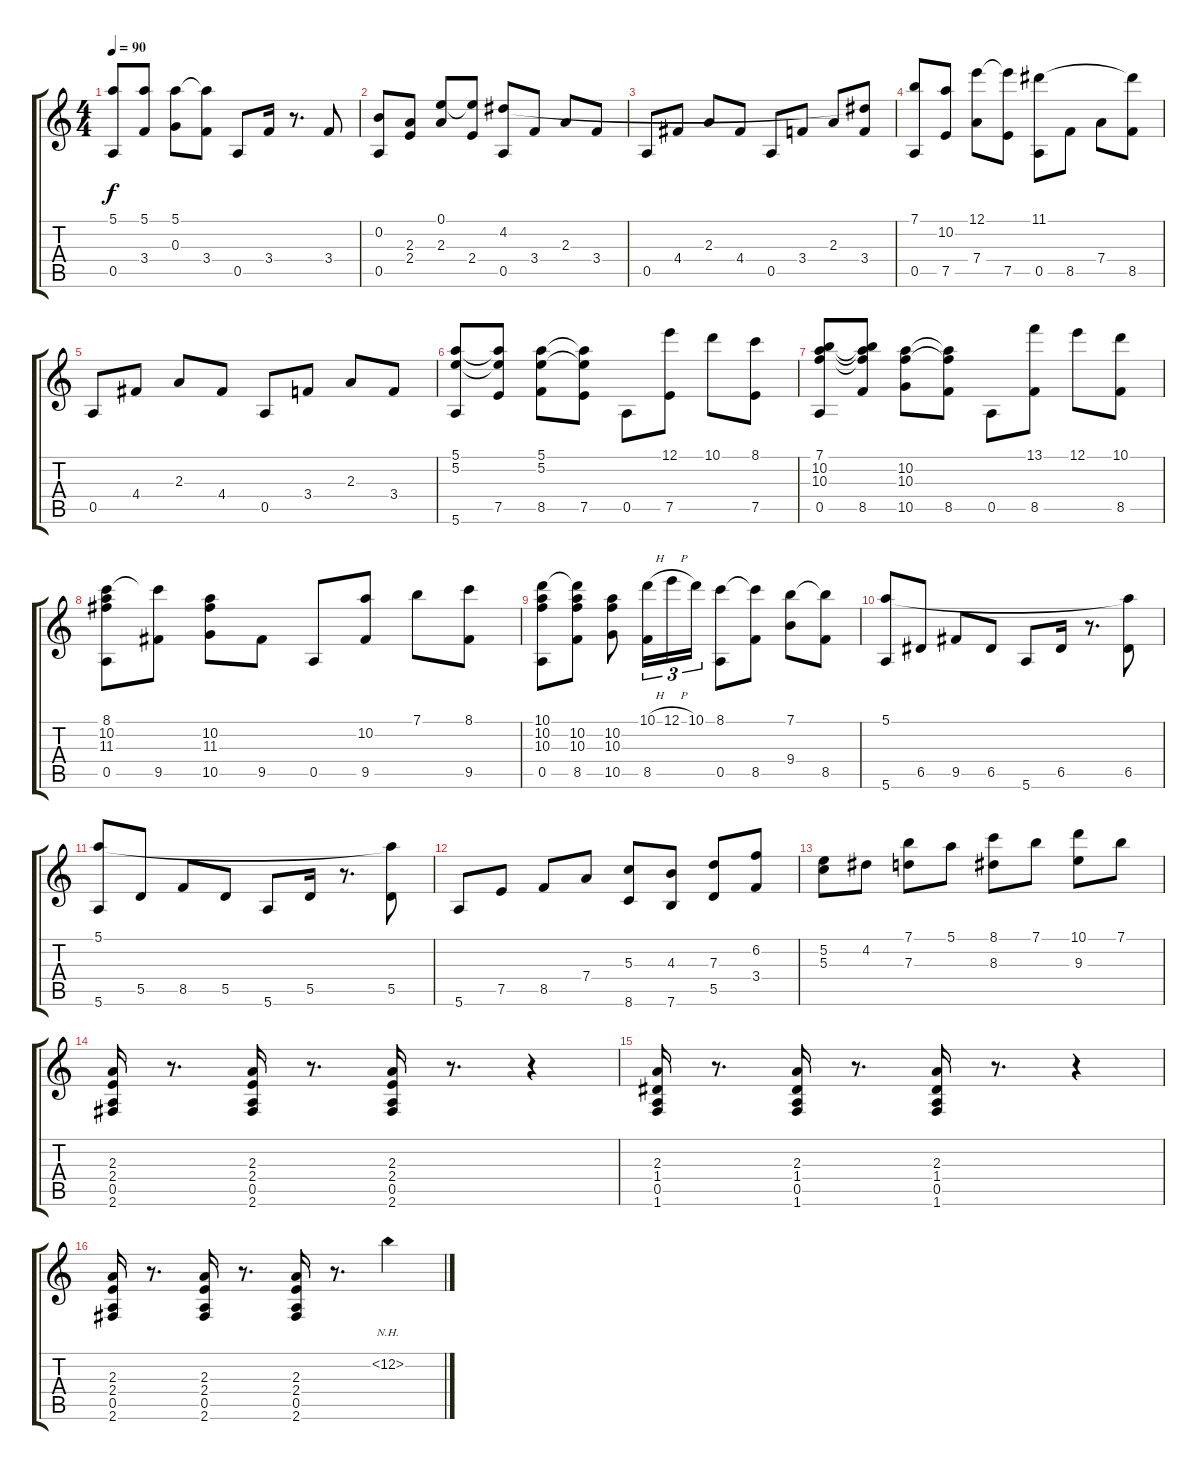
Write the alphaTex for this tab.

\track "" {instrument acousticguitarnylon}
\staff {score tabs}
\tuning (E4 B3 G3 D3 A2 E2) {hide}
\ts (4 4)
\tempo 90
\clef g2
\ks c
(5.1 0.5).8{dy f} (5.1 3.4).8 (5.1 0.3).8 (5.1{t} 3.4).8 0.5.8 3.4.16 r.8{d} 3.4.8 |
(0.2 0.5).8 (2.3 2.4).8 (0.1 2.3).8 (0.1{t} 2.4).8 (4.2 0.5).8 3.4.8 2.3.8 3.4.8 |
0.5.8 4.4.8 2.3.8 4.4.8 0.5.8 3.4.8 2.3.8 (4.2{t} 3.4).8 |
(7.1 0.5).8 (10.2 7.5).8 (12.1 7.4).8 (12.1{t} 7.5).8 (11.1 0.5).8 8.5.8 7.4.8 (11.1{t} 8.5).8 |
0.5.8 4.4.8 2.3.8 4.4.8 0.5.8 3.4.8 2.3.8 3.4.8 |
(5.1 5.2 5.6).8 (5.1{t} 5.2{t} 7.5).8 (5.1 5.2 8.5).8 (5.1{t} 5.2{t} 7.5).8 0.5.8 (12.1 7.5).8 10.1.8 (8.1 7.5).8 |
(7.1 10.2 10.3 0.5).8 (7.1{t} 10.2{t} 10.3{t} 8.5).8 (10.2 10.3 10.5).8 (10.2{t} 10.3{t} 8.5).8 0.5.8 (13.1 8.5).8 12.1.8 (10.1 8.5).8 |
(8.1 10.2 11.3 0.5).8 (8.1{t} 9.5).8 (10.2 11.3 10.5).8 9.5.8 0.5.8 (10.2 9.5).8 7.1.8 (8.1 9.5).8 |
(10.1 10.2 10.3 0.5).8 (10.1{t} 10.2 10.3 8.5).8 (10.2 10.3 10.5).8 (10.1{h} 8.5).16{tu (3 2)} 12.1{h}.16{tu (3 2)} 10.1.16{tu (3 2)} (8.1 0.5).8 (8.1{t} 8.5).8 (7.1 9.4).8 (7.1{t} 8.5).8 |
(5.1 5.6).8 6.5.8 9.5.8 6.5.8 5.6.8 6.5.16 r.8{d} (5.1{t} 6.5).8 |
(5.1 5.6).8 5.5.8 8.5.8 5.5.8 5.6.8 5.5.16 r.8{d} (5.1{t} 5.5).8 |
5.6.8 7.5.8 8.5.8 7.4.8 (5.3 8.6).8 (4.3 7.6).8 (7.3 5.5).8 (6.2 3.4).8 |
(5.2 5.3).8 4.2.8 (7.1 7.3).8 5.1.8 (8.1 8.3).8 7.1.8 (10.1 9.3).8 7.1.8 |
(2.3 2.4 0.5 2.6).16 r.8{d} (2.3 2.4 0.5 2.6).16 r.8{d} (2.3 2.4 0.5 2.6).16 r.8{d} r.4 |
(2.3 1.4 0.5 1.6).16 r.8{d} (2.3 1.4 0.5 1.6).16 r.8{d} (2.3 1.4 0.5 1.6).16 r.8{d} r.4 |
(2.3 2.4 0.5 2.6).16 r.8{d} (2.3 2.4 0.5 2.6).16 r.8{d} (2.3 2.4 0.5 2.6).16 r.8{d} 13.2{nh}.4
